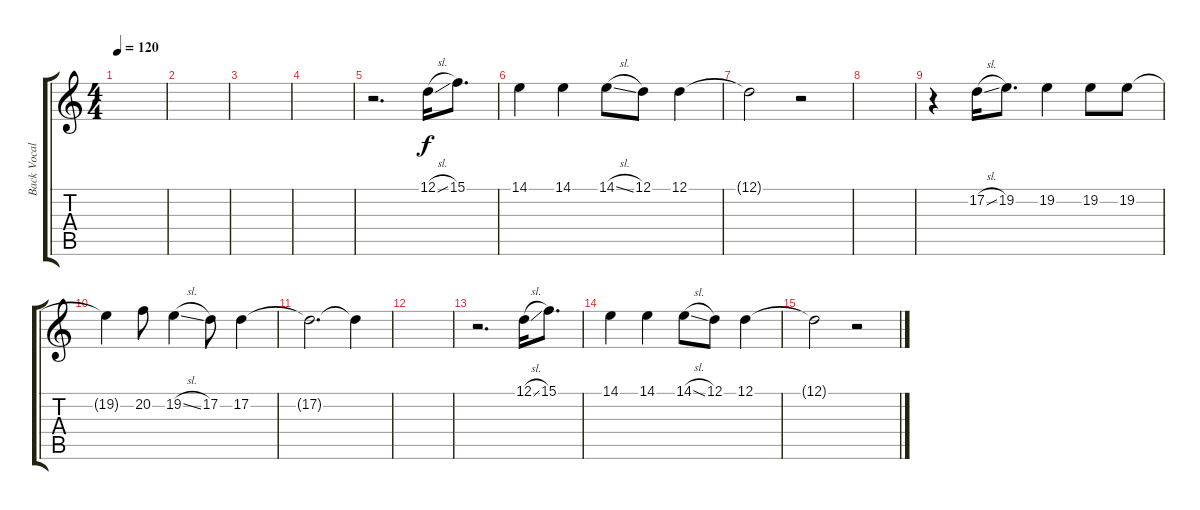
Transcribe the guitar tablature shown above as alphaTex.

\track ("Back Vocal " "Back Vocal") {instrument lead1square}
\staff {score tabs}
\tuning (D4 A3 F3 C3 G2 D2) {hide}
\ts (4 4)
\tempo 120
\clef g2
\ks c
|
|
|
|
r.2{d} 12.1{sl}.16 15.1.8{d} |
14.1.4 14.1.4 14.1{sl}.8 12.1.8 12.1.4 |
12.1{t}.2 r.2 |
|
r.4 17.2{sl}.16 19.2.8{d} 19.2.4 19.2.8 19.2.8 |
19.2{t}.4 20.2.8 19.2{sl}.4 17.2.8 17.2.4 |
17.2{t}.2{d} 17.2{t}.4 |
|
r.2{d} 12.1{sl}.16 15.1.8{d} |
14.1.4 14.1.4 14.1{sl}.8 12.1.8 12.1.4 |
12.1{t}.2 r.2
